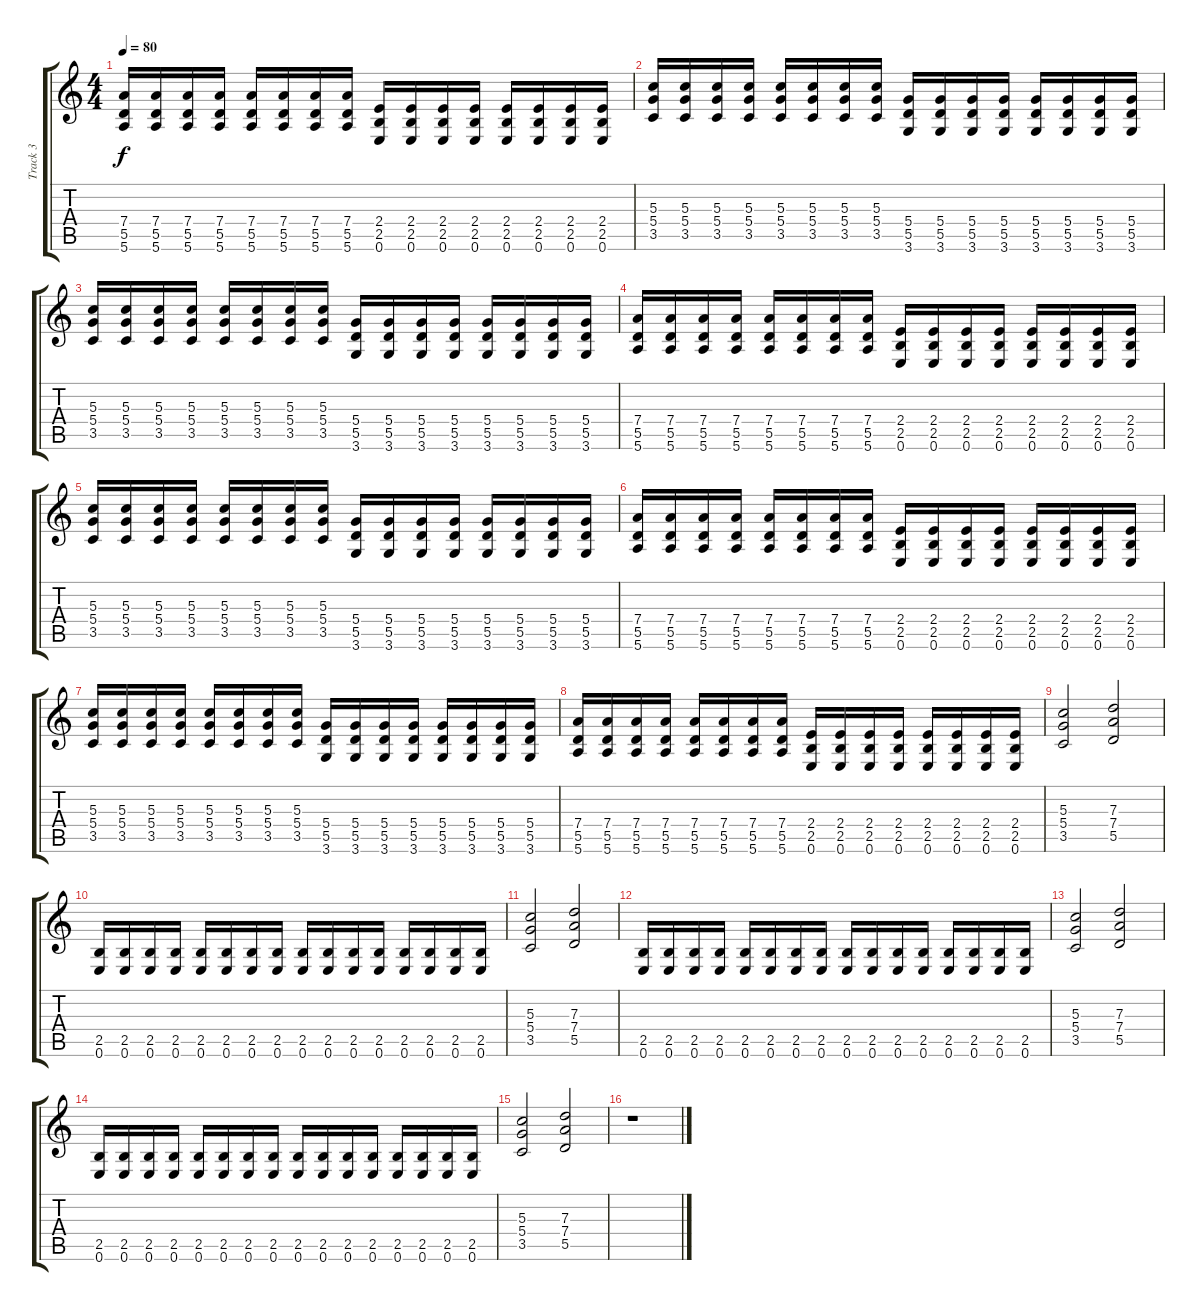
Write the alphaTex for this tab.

\track ("Track 3" "Track 3") {instrument distortionguitar}
\staff {score tabs}
\tuning (E4 B3 G3 D3 A2 E2) {hide}
\ts (4 4)
\tempo 80
\clef g2
\ks c
(7.4 5.5 5.6).16{dy f} (7.4 5.5 5.6).16 (7.4 5.5 5.6).16 (7.4 5.5 5.6).16 (7.4 5.5 5.6).16 (7.4 5.5 5.6).16 (7.4 5.5 5.6).16 (7.4 5.5 5.6).16 (2.4 2.5 0.6).16 (2.4 2.5 0.6).16 (2.4 2.5 0.6).16 (2.4 2.5 0.6).16 (2.4 2.5 0.6).16 (2.4 2.5 0.6).16 (2.4 2.5 0.6).16 (2.4 2.5 0.6).16 |
(5.3 5.4 3.5).16 (5.3 5.4 3.5).16 (5.3 5.4 3.5).16 (5.3 5.4 3.5).16 (5.3 5.4 3.5).16 (5.3 5.4 3.5).16 (5.3 5.4 3.5).16 (5.3 5.4 3.5).16 (5.4 5.5 3.6).16 (5.4 5.5 3.6).16 (5.4 5.5 3.6).16 (5.4 5.5 3.6).16 (5.4 5.5 3.6).16 (5.4 5.5 3.6).16 (5.4 5.5 3.6).16 (5.4 5.5 3.6).16 |
(5.3 5.4 3.5).16 (5.3 5.4 3.5).16 (5.3 5.4 3.5).16 (5.3 5.4 3.5).16 (5.3 5.4 3.5).16 (5.3 5.4 3.5).16 (5.3 5.4 3.5).16 (5.3 5.4 3.5).16 (5.4 5.5 3.6).16 (5.4 5.5 3.6).16 (5.4 5.5 3.6).16 (5.4 5.5 3.6).16 (5.4 5.5 3.6).16 (5.4 5.5 3.6).16 (5.4 5.5 3.6).16 (5.4 5.5 3.6).16 |
(7.4 5.5 5.6).16 (7.4 5.5 5.6).16 (7.4 5.5 5.6).16 (7.4 5.5 5.6).16 (7.4 5.5 5.6).16 (7.4 5.5 5.6).16 (7.4 5.5 5.6).16 (7.4 5.5 5.6).16 (2.4 2.5 0.6).16 (2.4 2.5 0.6).16 (2.4 2.5 0.6).16 (2.4 2.5 0.6).16 (2.4 2.5 0.6).16 (2.4 2.5 0.6).16 (2.4 2.5 0.6).16 (2.4 2.5 0.6).16 |
(5.3 5.4 3.5).16 (5.3 5.4 3.5).16 (5.3 5.4 3.5).16 (5.3 5.4 3.5).16 (5.3 5.4 3.5).16 (5.3 5.4 3.5).16 (5.3 5.4 3.5).16 (5.3 5.4 3.5).16 (5.4 5.5 3.6).16 (5.4 5.5 3.6).16 (5.4 5.5 3.6).16 (5.4 5.5 3.6).16 (5.4 5.5 3.6).16 (5.4 5.5 3.6).16 (5.4 5.5 3.6).16 (5.4 5.5 3.6).16 |
(7.4 5.5 5.6).16 (7.4 5.5 5.6).16 (7.4 5.5 5.6).16 (7.4 5.5 5.6).16 (7.4 5.5 5.6).16 (7.4 5.5 5.6).16 (7.4 5.5 5.6).16 (7.4 5.5 5.6).16 (2.4 2.5 0.6).16 (2.4 2.5 0.6).16 (2.4 2.5 0.6).16 (2.4 2.5 0.6).16 (2.4 2.5 0.6).16 (2.4 2.5 0.6).16 (2.4 2.5 0.6).16 (2.4 2.5 0.6).16 |
(5.3 5.4 3.5).16 (5.3 5.4 3.5).16 (5.3 5.4 3.5).16 (5.3 5.4 3.5).16 (5.3 5.4 3.5).16 (5.3 5.4 3.5).16 (5.3 5.4 3.5).16 (5.3 5.4 3.5).16 (5.4 5.5 3.6).16 (5.4 5.5 3.6).16 (5.4 5.5 3.6).16 (5.4 5.5 3.6).16 (5.4 5.5 3.6).16 (5.4 5.5 3.6).16 (5.4 5.5 3.6).16 (5.4 5.5 3.6).16 |
(7.4 5.5 5.6).16 (7.4 5.5 5.6).16 (7.4 5.5 5.6).16 (7.4 5.5 5.6).16 (7.4 5.5 5.6).16 (7.4 5.5 5.6).16 (7.4 5.5 5.6).16 (7.4 5.5 5.6).16 (2.4 2.5 0.6).16 (2.4 2.5 0.6).16 (2.4 2.5 0.6).16 (2.4 2.5 0.6).16 (2.4 2.5 0.6).16 (2.4 2.5 0.6).16 (2.4 2.5 0.6).16 (2.4 2.5 0.6).16 |
(5.3 5.4 3.5).2 (7.3 7.4 5.5).2 |
(2.5 0.6).16 (2.5 0.6).16 (2.5 0.6).16 (2.5 0.6).16 (2.5 0.6).16 (2.5 0.6).16 (2.5 0.6).16 (2.5 0.6).16 (2.5 0.6).16 (2.5 0.6).16 (2.5 0.6).16 (2.5 0.6).16 (2.5 0.6).16 (2.5 0.6).16 (2.5 0.6).16 (2.5 0.6).16 |
(5.3 5.4 3.5).2 (7.3 7.4 5.5).2 |
(2.5 0.6).16 (2.5 0.6).16 (2.5 0.6).16 (2.5 0.6).16 (2.5 0.6).16 (2.5 0.6).16 (2.5 0.6).16 (2.5 0.6).16 (2.5 0.6).16 (2.5 0.6).16 (2.5 0.6).16 (2.5 0.6).16 (2.5 0.6).16 (2.5 0.6).16 (2.5 0.6).16 (2.5 0.6).16 |
(5.3 5.4 3.5).2 (7.3 7.4 5.5).2 |
(2.5 0.6).16 (2.5 0.6).16 (2.5 0.6).16 (2.5 0.6).16 (2.5 0.6).16 (2.5 0.6).16 (2.5 0.6).16 (2.5 0.6).16 (2.5 0.6).16 (2.5 0.6).16 (2.5 0.6).16 (2.5 0.6).16 (2.5 0.6).16 (2.5 0.6).16 (2.5 0.6).16 (2.5 0.6).16 |
(5.3 5.4 3.5).2 (7.3 7.4 5.5).2 |
r.1
